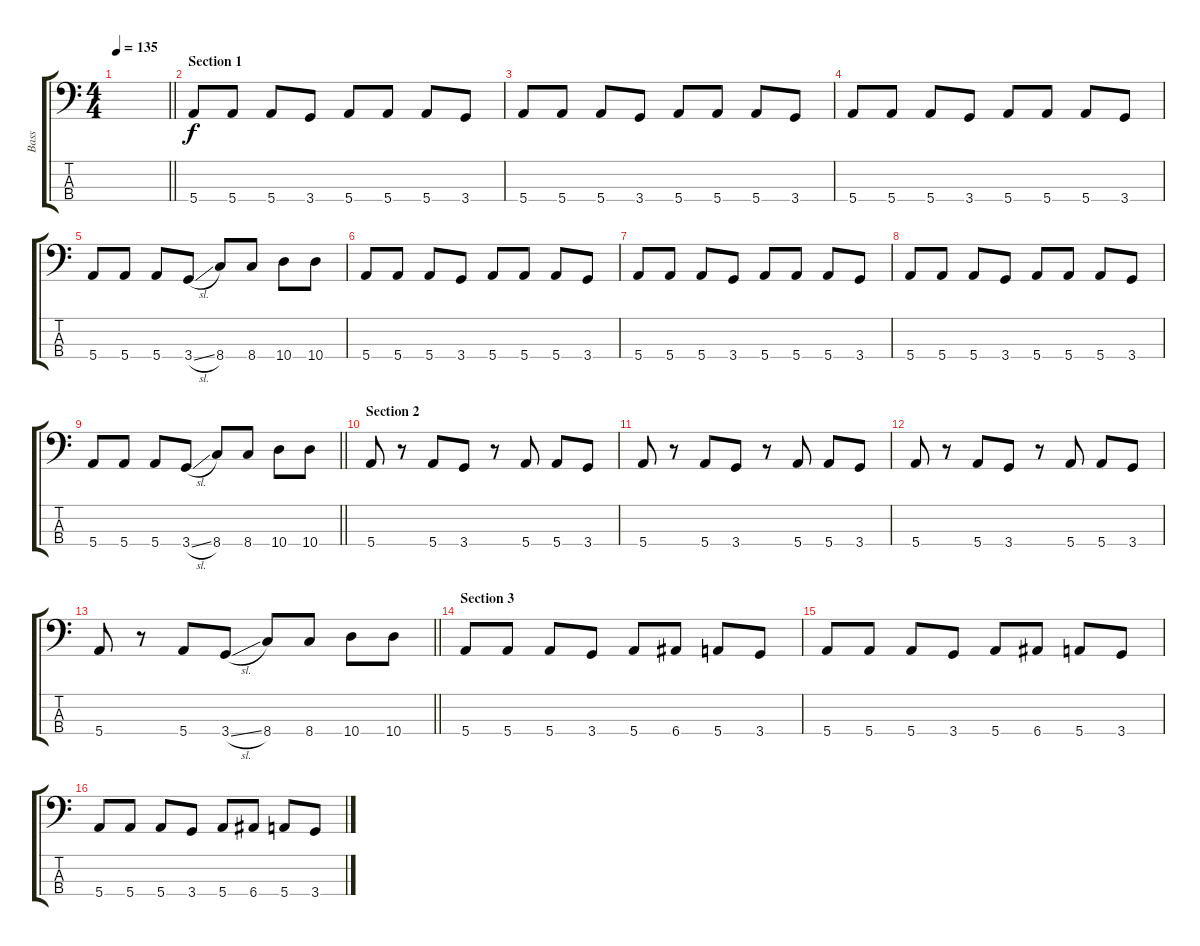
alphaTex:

\track ("Bass" "Bass") {instrument slapbass1}
\staff {score tabs}
\tuning (G2 D2 A1 E1) {hide}
\ts (4 4)
\tempo 135
\clef f4
\barLineRight lightlight
\ks c
|
\section ("" "Section 1")
5.4.8 5.4.8 5.4.8 3.4.8 5.4.8 5.4.8 5.4.8 3.4.8 |
5.4.8 5.4.8 5.4.8 3.4.8 5.4.8 5.4.8 5.4.8 3.4.8 |
5.4.8 5.4.8 5.4.8 3.4.8 5.4.8 5.4.8 5.4.8 3.4.8 |
5.4.8 5.4.8 5.4.8 3.4{sl}.8 8.4.8 8.4.8 10.4.8 10.4.8 |
5.4.8 5.4.8 5.4.8 3.4.8 5.4.8 5.4.8 5.4.8 3.4.8 |
5.4.8 5.4.8 5.4.8 3.4.8 5.4.8 5.4.8 5.4.8 3.4.8 |
5.4.8 5.4.8 5.4.8 3.4.8 5.4.8 5.4.8 5.4.8 3.4.8 |
\barLineRight lightlight
5.4.8 5.4.8 5.4.8 3.4{sl}.8 8.4.8 8.4.8 10.4.8 10.4.8 |
\section ("" "Section 2")
5.4.8 r.8 5.4.8 3.4.8 r.8 5.4.8 5.4.8 3.4.8 |
5.4.8 r.8 5.4.8 3.4.8 r.8 5.4.8 5.4.8 3.4.8 |
5.4.8 r.8 5.4.8 3.4.8 r.8 5.4.8 5.4.8 3.4.8 |
\barLineRight lightlight
5.4.8 r.8 5.4.8 3.4{sl}.8 8.4.8 8.4.8 10.4.8 10.4.8 |
\section ("" "Section 3")
5.4.8 5.4.8 5.4.8 3.4.8 5.4.8 6.4.8 5.4.8 3.4.8 |
5.4.8 5.4.8 5.4.8 3.4.8 5.4.8 6.4.8 5.4.8 3.4.8 |
5.4.8 5.4.8 5.4.8 3.4.8 5.4.8 6.4.8 5.4.8 3.4.8
